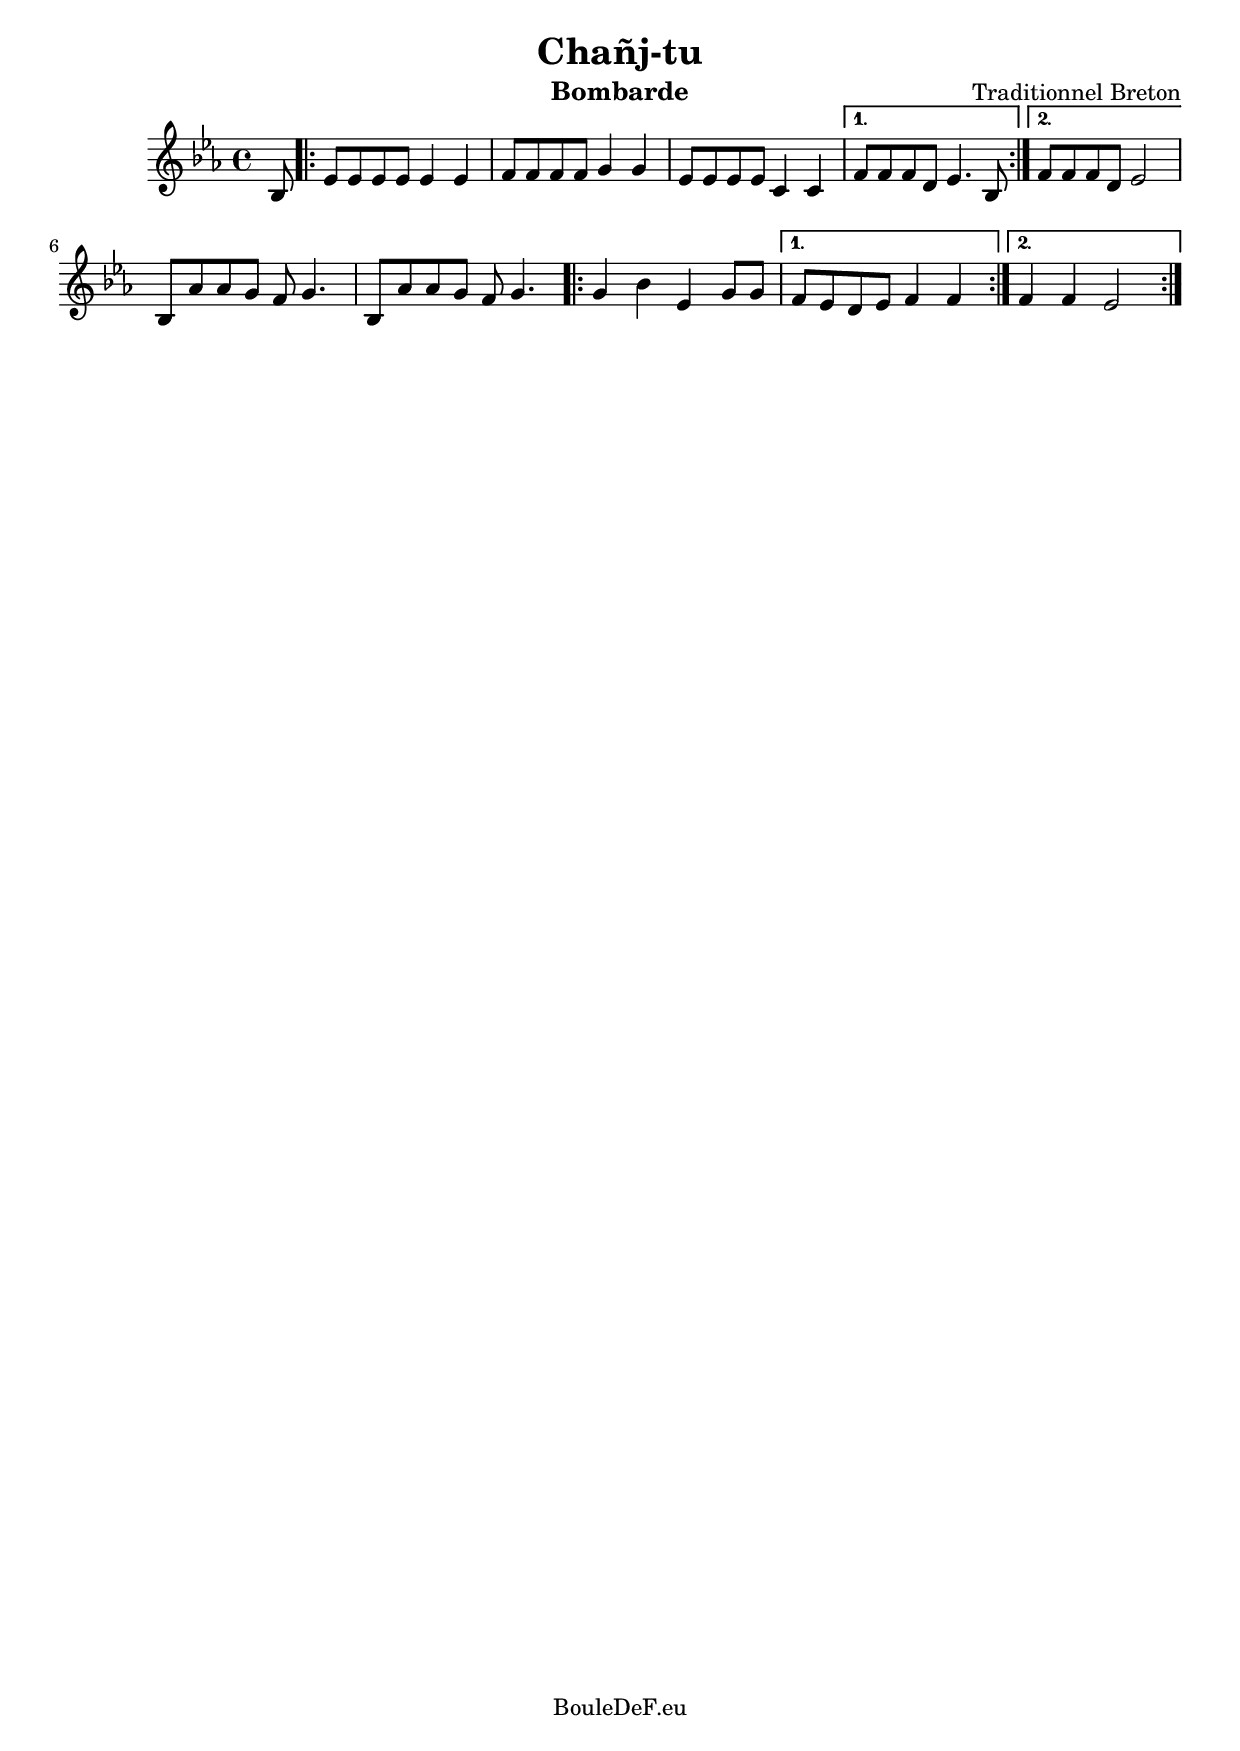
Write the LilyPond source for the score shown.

\version "2.16.0"
\include "italiano.ly"

\header {
	title = "Chañj-tu"
	composer = "Traditionnel Breton"
	instrument = "Bombarde"
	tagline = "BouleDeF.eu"
}

\score {
	\new Staff \relative sib {
		\clef treble
		\key mib \major
		\time 4/4

		\partial 8 sib8
		\repeat volta 2 {
			mib mib mib mib mib4 mib
			| fa8 fa fa fa sol4 sol
			| mib8 mib mib mib do4 do
		}
		\alternative {
			{| fa8 fa fa re mib4. sib8}
			{| fa'8 fa fa re mib2}
		}
		\break
		| sib8 lab' lab sol fa8 sol4.
		| sib,8 lab' lab sol fa8 sol4.
		\repeat volta 2 {
			\repeat volta 2 {
				| sol4 sib mib, sol8 sol
			}
			\alternative {
				{| fa mib re mib fa4 fa}
				{| fa4 fa mib2}
			}
		}
	}
}
